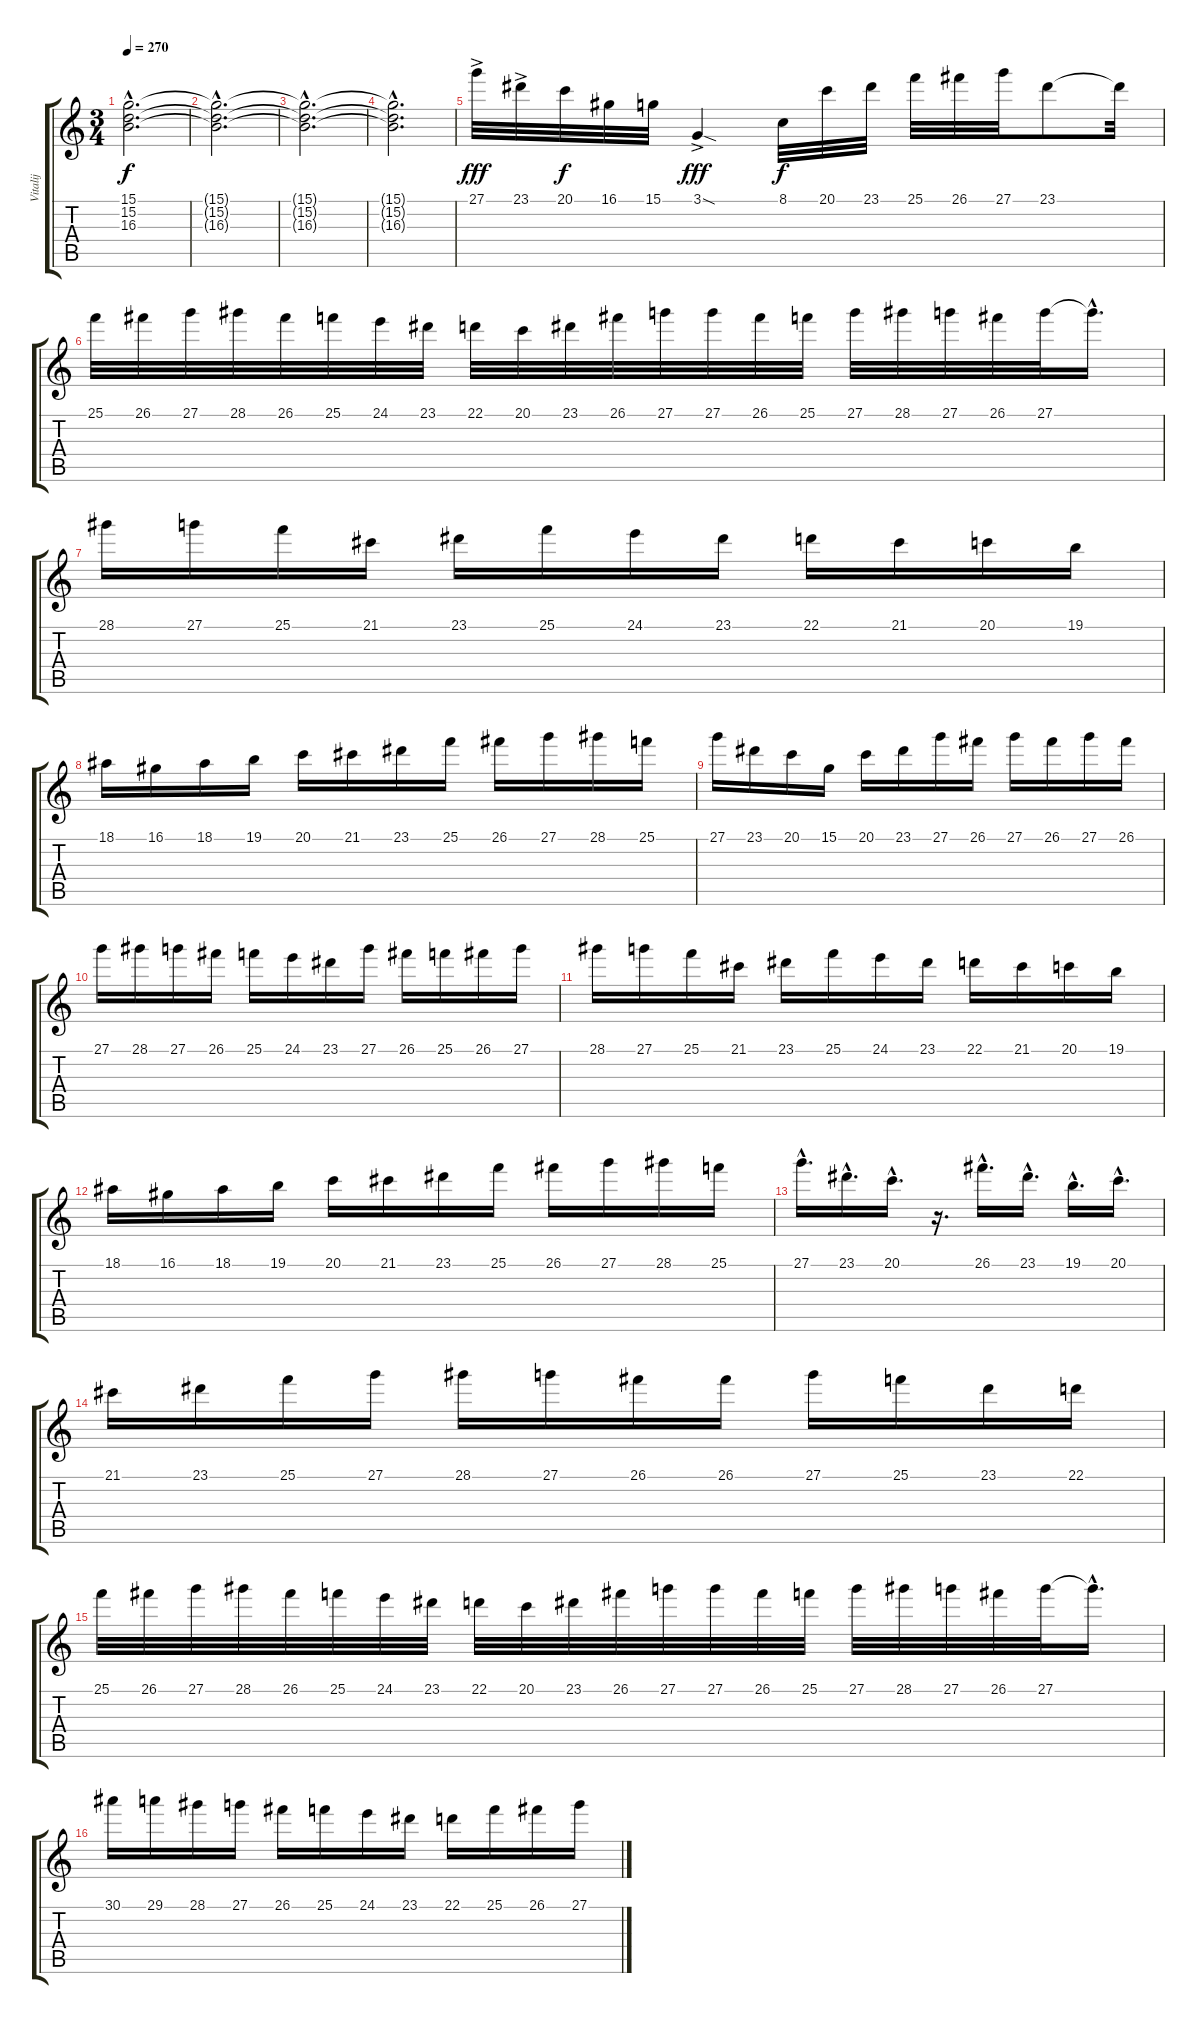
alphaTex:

\track ("Vitalij" "Vitalij") {instrument electricgrandpiano}
\staff {score tabs}
\tuning (E4 B3 G3 D3 A2 E2) {hide}
\ts (3 4)
\tempo 270
\clef g2
\ks c
(15.1{hac t} 15.2{hac t} 16.3{hac t}).2{d dy f} |
(15.1{hac t} 15.2{hac t} 16.3{hac t}).2{d volume 7} |
(15.1{hac t} 15.2{hac t} 16.3{hac t}).2{d volume 6} |
(15.1{hac t} 15.2{hac t} 16.3{hac t}).2{d volume 5} |
27.1{ac}.32{dy fff volume 15 instrument rockorgan} 23.1{ac}.32 20.1.32{dy f} 16.1.32 15.1.32 3.1{sod ac}.4{dy fff} 8.1.32{dy f} 20.1.32 23.1.32 25.1.32 26.1.32 27.1.32 23.1.8 23.1{t}.32 |
25.1.32 26.1.32 27.1.32 28.1.32 26.1.32 25.1.32 24.1.32 23.1.32 22.1.32 20.1.32 23.1.32 26.1.32 27.1.32 27.1.32 26.1.32 25.1.32 27.1.32 28.1.32 27.1.32 26.1.32 27.1.32 27.1{hac t}.16{d} |
28.1.16 27.1.16 25.1.16 21.1.16 23.1.16 25.1.16 24.1.16 23.1.16 22.1.16 21.1.16 20.1.16 19.1.16 |
18.1.16 16.1.16 18.1.16 19.1.16 20.1.16 21.1.16 23.1.16 25.1.16 26.1.16 27.1.16 28.1.16 25.1.16 |
27.1.16 23.1.16 20.1.16 15.1.16 20.1.16 23.1.16 27.1.16 26.1.16 27.1.16 26.1.16 27.1.16 26.1.16 |
27.1.16 28.1.16 27.1.16 26.1.16 25.1.16 24.1.16 23.1.16 27.1.16 26.1.16 25.1.16 26.1.16 27.1.16 |
28.1.16 27.1.16 25.1.16 21.1.16 23.1.16 25.1.16 24.1.16 23.1.16 22.1.16 21.1.16 20.1.16 19.1.16 |
18.1.16 16.1.16 18.1.16 19.1.16 20.1.16 21.1.16 23.1.16 25.1.16 26.1.16 27.1.16 28.1.16 25.1.16 |
27.1{hac}.16{d} 23.1{hac}.16{d} 20.1{hac}.16{d} r.16{d} 26.1{hac}.16{d} 23.1{hac}.16{d} 19.1{hac}.16{d} 20.1{hac}.16{d} |
21.1.16 23.1.16 25.1.16 27.1.16 28.1.16 27.1.16 26.1.16 26.1.16 27.1.16 25.1.16 23.1.16 22.1.16 |
25.1.32 26.1.32 27.1.32 28.1.32 26.1.32 25.1.32 24.1.32 23.1.32 22.1.32 20.1.32 23.1.32 26.1.32 27.1.32 27.1.32 26.1.32 25.1.32 27.1.32 28.1.32 27.1.32 26.1.32 27.1.32 27.1{hac t}.16{d} |
30.1.16 29.1.16 28.1.16 27.1.16 26.1.16 25.1.16 24.1.16 23.1.16 22.1.16 25.1.16 26.1.16 27.1.16
